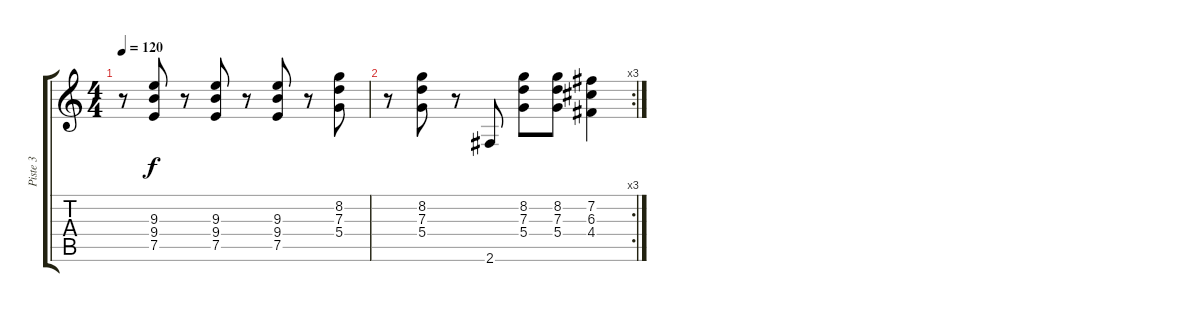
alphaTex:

\track ("Piste 3" "Piste 3") {instrument distortionguitar}
\staff {score tabs}
\tuning (E4 B3 G3 D3 A2 E2) {hide}
\ts (4 4)
\tempo 120
\clef g2
\ks c
r.8{dy f} (9.3 9.4 7.5).8 r.8 (9.3 9.4 7.5).8 r.8 (9.3 9.4 7.5).8 r.8 (8.2 7.3 5.4).8 |
\rc 3
r.8 (8.2 7.3 5.4).8 r.8 2.6.8 (8.2 7.3 5.4).8 (8.2 7.3 5.4).8 (7.2 6.3 4.4).4
